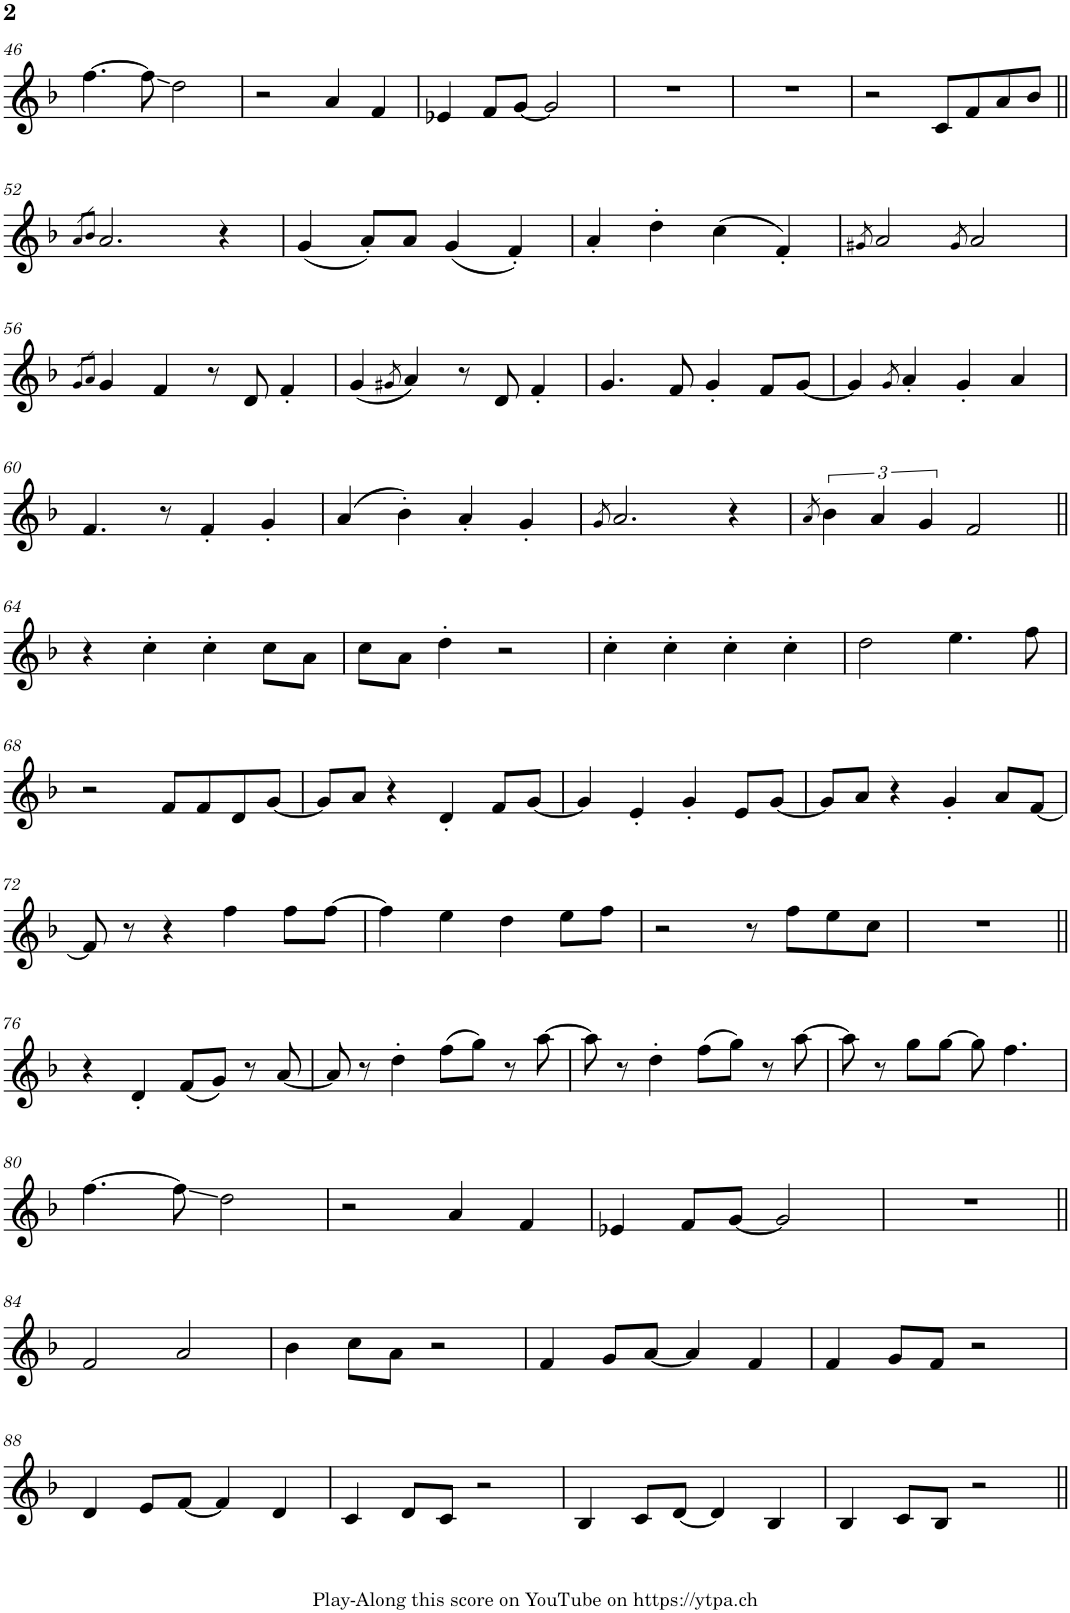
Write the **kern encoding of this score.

**kern
*part1
*staff1
*I"Piano
*I'Pno.
!!LO:PB:g=z
*clefG2
*k[b-]
*M4/4
=46
[4.ff\
8ff\]
2dd\
=47
2r
4a/
4f/
=48
4e-X/
8f/L
[8g/J
2g/]
=49
1r
=50
1r
=51
2r
8c/L
8f/
8a/
8b-/J
!!LO:LB:g=z
=52||
8qa/L
8qb-/J
2.a/
4r
=53
(4g/
8a'/L)
8a/J
(4g/
4f'/)
=54
4a'/
4dd'\
(4cc\
4f'/)
=55
8qg#X/
2a/
8qg#/
2a/
!!LO:LB:g=z
=56
8qg/L
8qa/J
4g/
4f/
8r
8d/
4f'/
=57
(4g/
8qg#X/
4a/)
8r
8d/
4f'/
=58
4.g/
8f/
4g'/
8f/L
[8g/J
=59
4g/]
8qg/
4a'/
4g'/
4a/
!!LO:LB:g=z
=60
4.f/
8r
4f'/
4g'/
=61
(4a/
4b-'\)
4a'/
4g'/
=62
8qg/
2.a/
4r
=63
8qa/
6b-\
6a/
6g/
2f/
!!LO:LB:g=z
=64||
4r
4cc'\
4cc'\
8cc\L
8a\J
=65
8cc\L
8a\J
4dd'\
2r
=66
4cc'\
4cc'\
4cc'\
4cc'\
=67
2dd\
4.ee\
8ff\
!!LO:LB:g=z
=68
2r
8f/L
8f/
8d/
[8g/J
=69
8g/L]
8a/J
4r
4d'/
8f/L
[8g/J
=70
4g/]
4e'/
4g'/
8e/L
[8g/J
=71
8g/L]
8a/J
4r
4g'/
8a/L
[8f/J
!!LO:LB:g=z
=72
8f/]
8r
4r
4ff\
8ff\L
[8ff\J
=73
4ff\]
4ee\
4dd\
8ee\L
8ff\J
=74
2r
8r
8ff\L
8ee\
8cc\J
=75
1r
!!LO:LB:g=z
=76||
4r
4d'/
(8f/L
8g/J)
8r
[8a/
=77
8a/]
8r
4dd'\
(8ff\L
8gg\J)
8r
[8aa\
=78
8aa\]
8r
4dd'\
(8ff\L
8gg\J)
8r
[8aa\
=79
8aa\]
8r
8gg\L
[8gg\J
8gg\]
4.ff\
!!LO:LB:g=z
=80
[4.ff\
8ff\]
2dd\
=81
2r
4a/
4f/
=82
4e-X/
8f/L
[8g/J
2g/]
=83
1r
!!LO:LB:g=z
=84||
2f/
2a/
=85
4b-\
8cc\L
8a\J
2r
=86
4f/
8g/L
[8a/J
4a/]
4f/
=87
4f/
8g/L
8f/J
2r
!!LO:LB:g=z
=88
4d/
8e/L
[8f/J
4f/]
4d/
=89
4c/
8d/L
8c/J
2r
=90
4B-/
8c/L
[8d/J
4d/]
4B-/
=91
4B-/
8c/L
8B-/J
2r
=||
*-
